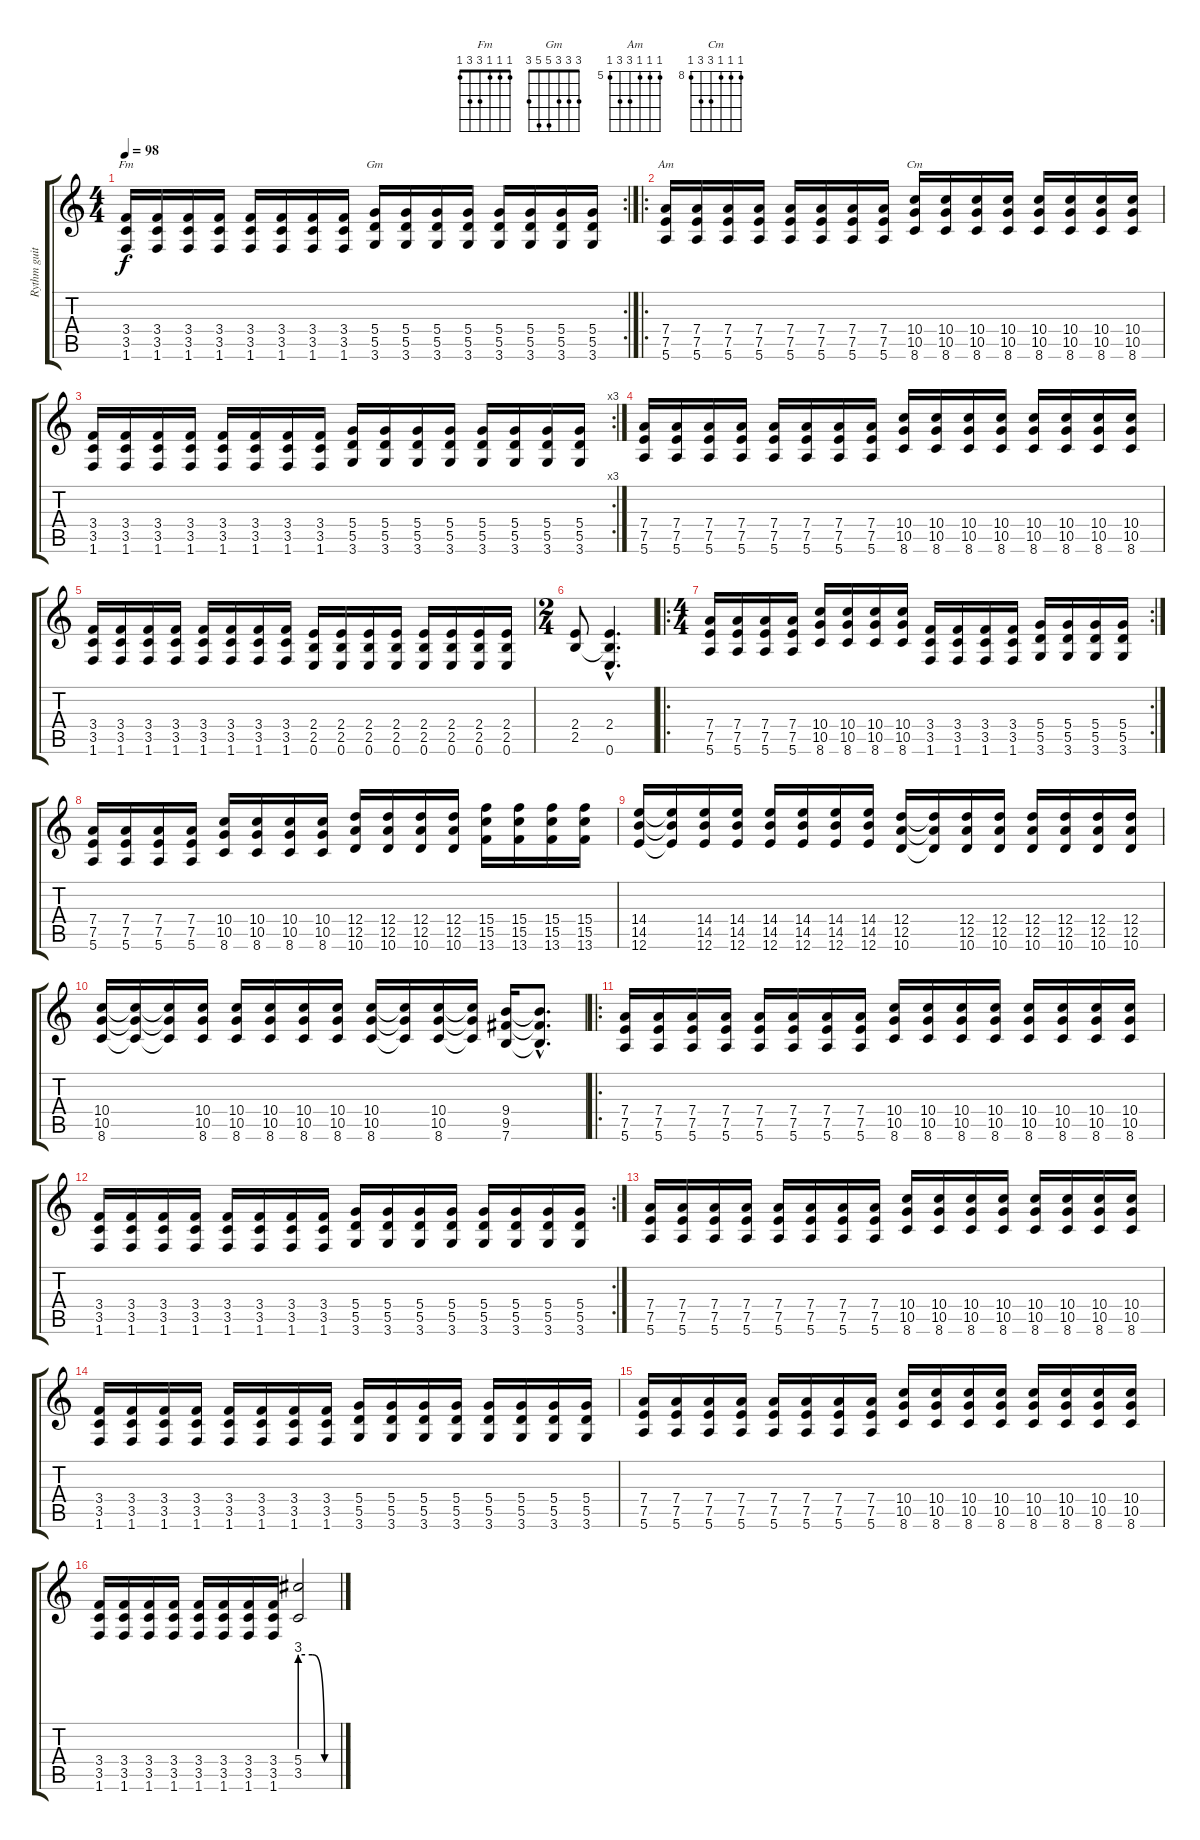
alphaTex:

\track ("Rythm guitar" "Rythm guit") {instrument distortionguitar}
\staff {score tabs}
\tuning (E4 B3 G3 D3 A2 E2) {hide}
\chord ("Fm" 1 1 1 3 3 1)
\chord ("Gm" 3 3 3 5 5 3)
\chord ("Am" 5 5 5 7 7 5) {firstfret 5}
\chord ("Cm" 8 8 8 10 10 8) {firstfret 8}
\rc 2
\ts (4 4)
\tempo 98
\clef g2
\ks c
(3.4 3.5 1.6).16{ch "Fm" dy f} (3.4 3.5 1.6).16 (3.4 3.5 1.6).16 (3.4 3.5 1.6).16 (3.4 3.5 1.6).16 (3.4 3.5 1.6).16 (3.4 3.5 1.6).16 (3.4 3.5 1.6).16 (5.4 5.5 3.6).16{ch "Gm"} (5.4 5.5 3.6).16 (5.4 5.5 3.6).16 (5.4 5.5 3.6).16 (5.4 5.5 3.6).16 (5.4 5.5 3.6).16 (5.4 5.5 3.6).16 (5.4 5.5 3.6).16 |
\ro
(7.4 7.5 5.6).16{ch "Am"} (7.4 7.5 5.6).16 (7.4 7.5 5.6).16 (7.4 7.5 5.6).16 (7.4 7.5 5.6).16 (7.4 7.5 5.6).16 (7.4 7.5 5.6).16 (7.4 7.5 5.6).16 (10.4 10.5 8.6).16{ch "Cm"} (10.4 10.5 8.6).16 (10.4 10.5 8.6).16 (10.4 10.5 8.6).16 (10.4 10.5 8.6).16 (10.4 10.5 8.6).16 (10.4 10.5 8.6).16 (10.4 10.5 8.6).16 |
\rc 3
(3.4 3.5 1.6).16 (3.4 3.5 1.6).16 (3.4 3.5 1.6).16 (3.4 3.5 1.6).16 (3.4 3.5 1.6).16 (3.4 3.5 1.6).16 (3.4 3.5 1.6).16 (3.4 3.5 1.6).16 (5.4 5.5 3.6).16 (5.4 5.5 3.6).16 (5.4 5.5 3.6).16 (5.4 5.5 3.6).16 (5.4 5.5 3.6).16 (5.4 5.5 3.6).16 (5.4 5.5 3.6).16 (5.4 5.5 3.6).16 |
(7.4 7.5 5.6).16 (7.4 7.5 5.6).16 (7.4 7.5 5.6).16 (7.4 7.5 5.6).16 (7.4 7.5 5.6).16 (7.4 7.5 5.6).16 (7.4 7.5 5.6).16 (7.4 7.5 5.6).16 (10.4 10.5 8.6).16 (10.4 10.5 8.6).16 (10.4 10.5 8.6).16 (10.4 10.5 8.6).16 (10.4 10.5 8.6).16 (10.4 10.5 8.6).16 (10.4 10.5 8.6).16 (10.4 10.5 8.6).16 |
(3.4 3.5 1.6).16 (3.4 3.5 1.6).16 (3.4 3.5 1.6).16 (3.4 3.5 1.6).16 (3.4 3.5 1.6).16 (3.4 3.5 1.6).16 (3.4 3.5 1.6).16 (3.4 3.5 1.6).16 (2.4 2.5 0.6).16 (2.4 2.5 0.6).16 (2.4 2.5 0.6).16 (2.4 2.5 0.6).16 (2.4 2.5 0.6).16 (2.4 2.5 0.6).16 (2.4 2.5 0.6).16 (2.4 2.5 0.6).16 |
\ts (2 4)
(2.4 2.5).8 (2.4{hac} 2.5{hac t} 0.6{hac}).4{d} |
\ro
\rc 2
\ts (4 4)
(7.4 7.5 5.6).16 (7.4 7.5 5.6).16 (7.4 7.5 5.6).16 (7.4 7.5 5.6).16 (10.4 10.5 8.6).16 (10.4 10.5 8.6).16 (10.4 10.5 8.6).16 (10.4 10.5 8.6).16 (3.4 3.5 1.6).16 (3.4 3.5 1.6).16 (3.4 3.5 1.6).16 (3.4 3.5 1.6).16 (5.4 5.5 3.6).16 (5.4 5.5 3.6).16 (5.4 5.5 3.6).16 (5.4 5.5 3.6).16 |
(7.4 7.5 5.6).16 (7.4 7.5 5.6).16 (7.4 7.5 5.6).16 (7.4 7.5 5.6).16 (10.4 10.5 8.6).16 (10.4 10.5 8.6).16 (10.4 10.5 8.6).16 (10.4 10.5 8.6).16 (12.4 12.5 10.6).16 (12.4 12.5 10.6).16 (12.4 12.5 10.6).16 (12.4 12.5 10.6).16 (15.4 15.5 13.6).16 (15.4 15.5 13.6).16 (15.4 15.5 13.6).16 (15.4 15.5 13.6).16 |
(14.4 14.5 12.6).16 (14.4{t} 14.5{t} 12.6{t}).16 (14.4 14.5 12.6).16 (14.4 14.5 12.6).16 (14.4 14.5 12.6).16 (14.4 14.5 12.6).16 (14.4 14.5 12.6).16 (14.4 14.5 12.6).16 (12.4 12.5 10.6).16 (12.4{t} 12.5{t} 10.6{t}).16 (12.4 12.5 10.6).16 (12.4 12.5 10.6).16 (12.4 12.5 10.6).16 (12.4 12.5 10.6).16 (12.4 12.5 10.6).16 (12.4 12.5 10.6).16 |
(10.4 10.5 8.6).16 (10.4{t} 10.5{t} 8.6{t}).16 (10.4{t} 10.5{t} 8.6{t}).16 (10.4 10.5 8.6).16 (10.4 10.5 8.6).16 (10.4 10.5 8.6).16 (10.4 10.5 8.6).16 (10.4 10.5 8.6).16 (10.4 10.5 8.6).16 (10.4{t} 10.5{t} 8.6{t}).16 (10.4 10.5 8.6).16 (10.4{t} 10.5{t} 8.6{t}).16 (9.4 9.5 7.6).16 (9.4{hac t} 9.5{hac t} 7.6{hac t}).8{d} |
\ro
(7.4 7.5 5.6).16{volume 7 instrument electricguitarmuted} (7.4 7.5 5.6).16 (7.4 7.5 5.6).16 (7.4 7.5 5.6).16 (7.4 7.5 5.6).16 (7.4 7.5 5.6).16 (7.4 7.5 5.6).16 (7.4 7.5 5.6).16 (10.4 10.5 8.6).16 (10.4 10.5 8.6).16 (10.4 10.5 8.6).16 (10.4 10.5 8.6).16 (10.4 10.5 8.6).16 (10.4 10.5 8.6).16 (10.4 10.5 8.6).16 (10.4 10.5 8.6).16 |
\rc 2
(3.4 3.5 1.6).16 (3.4 3.5 1.6).16 (3.4 3.5 1.6).16 (3.4 3.5 1.6).16 (3.4 3.5 1.6).16 (3.4 3.5 1.6).16 (3.4 3.5 1.6).16 (3.4 3.5 1.6).16 (5.4 5.5 3.6).16 (5.4 5.5 3.6).16 (5.4 5.5 3.6).16 (5.4 5.5 3.6).16 (5.4 5.5 3.6).16 (5.4 5.5 3.6).16 (5.4 5.5 3.6).16 (5.4 5.5 3.6).16 |
(7.4 7.5 5.6).16 (7.4 7.5 5.6).16 (7.4 7.5 5.6).16 (7.4 7.5 5.6).16 (7.4 7.5 5.6).16 (7.4 7.5 5.6).16 (7.4 7.5 5.6).16 (7.4 7.5 5.6).16 (10.4 10.5 8.6).16 (10.4 10.5 8.6).16 (10.4 10.5 8.6).16 (10.4 10.5 8.6).16 (10.4 10.5 8.6).16 (10.4 10.5 8.6).16 (10.4 10.5 8.6).16 (10.4 10.5 8.6).16 |
(3.4 3.5 1.6).16 (3.4 3.5 1.6).16 (3.4 3.5 1.6).16 (3.4 3.5 1.6).16 (3.4 3.5 1.6).16 (3.4 3.5 1.6).16 (3.4 3.5 1.6).16 (3.4 3.5 1.6).16 (5.4 5.5 3.6).16 (5.4 5.5 3.6).16 (5.4 5.5 3.6).16 (5.4 5.5 3.6).16 (5.4 5.5 3.6).16 (5.4 5.5 3.6).16 (5.4 5.5 3.6).16 (5.4 5.5 3.6).16 |
(7.4 7.5 5.6).16 (7.4 7.5 5.6).16 (7.4 7.5 5.6).16 (7.4 7.5 5.6).16 (7.4 7.5 5.6).16 (7.4 7.5 5.6).16 (7.4 7.5 5.6).16 (7.4 7.5 5.6).16 (10.4 10.5 8.6).16 (10.4 10.5 8.6).16 (10.4 10.5 8.6).16 (10.4 10.5 8.6).16 (10.4 10.5 8.6).16 (10.4 10.5 8.6).16 (10.4 10.5 8.6).16 (10.4 10.5 8.6).16 |
(3.4 3.5 1.6).16 (3.4 3.5 1.6).16 (3.4 3.5 1.6).16 (3.4 3.5 1.6).16 (3.4 3.5 1.6).16 (3.4 3.5 1.6).16 (3.4 3.5 1.6).16 (3.4 3.5 1.6).16 (5.4{be (custom 0 12 20 12 40 0 60 0)} 3.5).2{volume 15 instrument distortionguitar}
